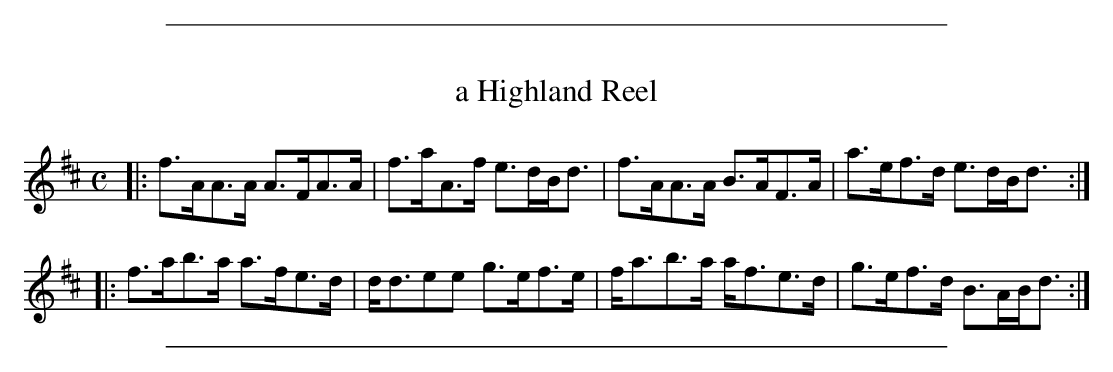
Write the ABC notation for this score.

X:1
T: a Highland Reel
M: C
L: 1/8
K: D
|:\
f>AA>A A>FA>A | f>aA>f e>dB<d | f>AA>A B>AF>A | a>ef>d e>dB<d ::
f>ab>a a>fe>d | d<dee  g>ef>e | f<ab>a a<fe>d | g>ef>d B>AB<d :|
